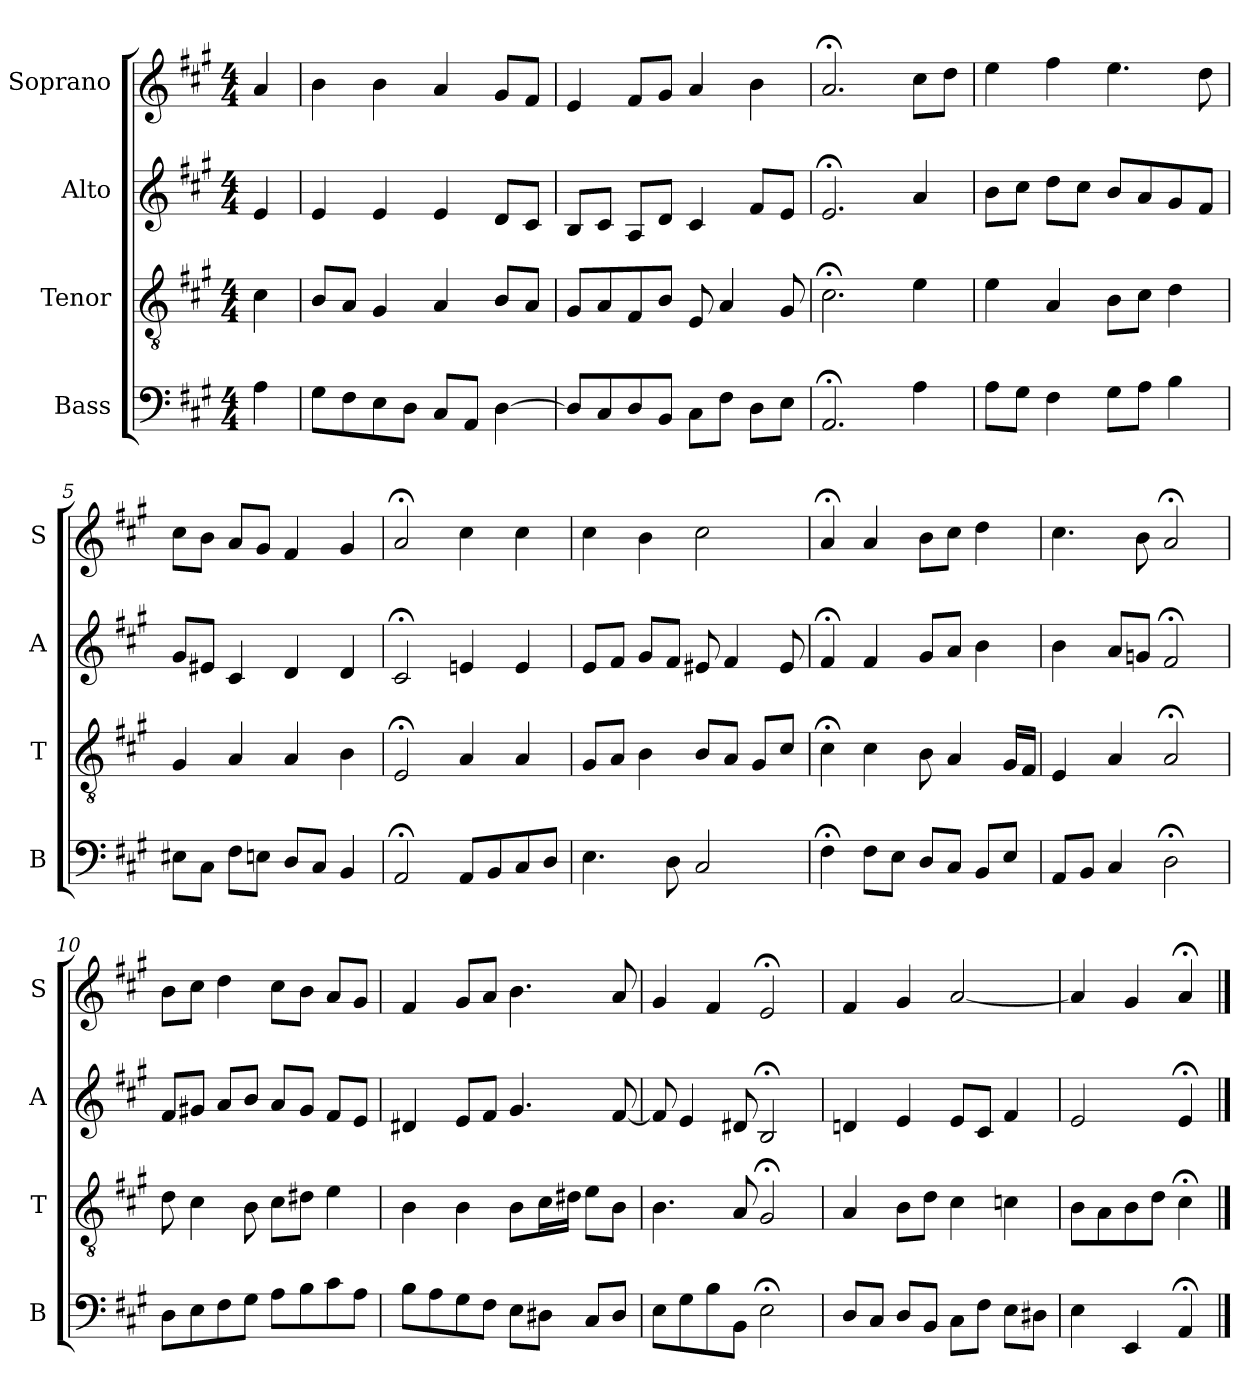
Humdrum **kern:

**kern	**kern	**kern	**kern
*part4	*part3	*part2	*part1
*staff4	*staff3	*staff2	*staff1
*I"Bass	*I"Tenor	*I"Alto	*I"Soprano
*I'B	*I'T	*I'A	*I'S
*clefF4	*clefGv2	*clefG2	*clefG2
*k[f#c#g#]	*k[f#c#g#]	*k[f#c#g#]	*k[f#c#g#]
*A:	*A:	*A:	*A:
*M4/4	*M4/4	*M4/4	*M4/4
*MM100	*MM100	*MM100	*MM100
=	=	=	=
4A	4c#	4e	4a
=1	=1	=1	=1
8G#L	8BL	4e	4b
8F#	8AJ	.	.
8E	4G#	4e	4b
8DJ	.	.	.
8C#L	4A	4e	4a
8AAJ	.	.	.
[4D	8BL	8dL	8g#L
.	8AJ	8c#J	8f#J
=2	=2	=2	=2
8DL]	8G#L	8BL	4e
8C#	8A	8c#J	.
8D	8F#	8AL	8f#L
8BBJ	8BJ	8dJ	8g#J
8C#L	8E	4c#	4a
8F#J	4A	.	.
8DL	.	8f#L	4b
8EJ	8G#	8eJ	.
=3	=3	=3	=3
2.AA;<	2.c#;<	2.e;<	2.a;<
4A	4e	4a	8cc#L
.	.	.	8ddJ
=4	=4	=4	=4
8AL	4e	8bL	4ee
8G#J	.	8cc#J	.
4F#	4A	8ddL	4ff#
.	.	8cc#J	.
8G#L	8BL	8bL	4.ee
8AJ	8c#J	8a	.
4B	4d	8g#	.
.	.	8f#J	8dd
=5	=5	=5	=5
8E#XL	4G#	8g#L	8cc#L
8C#J	.	8e#XJ	8bJ
8F#L	4A	4c#	8aL
8EnJ	.	.	8g#J
8DL	4A	4d	4f#
8C#J	.	.	.
4BB	4B	4d	4g#
=6	=6	=6	=6
2AA;<	2E;<	2c#;<	2a;<
8AAL	4A	4en	4cc#
8BB	.	.	.
8C#	4A	4e	4cc#
8DJ	.	.	.
=7	=7	=7	=7
4.E	8G#L	8eL	4cc#
.	8AJ	8f#J	.
.	4B	8g#L	4b
8D	.	8f#J	.
2C#	8BL	8e#X	2cc#
.	8AJ	4f#	.
.	8G#L	.	.
.	8c#J	8e#	.
=8	=8	=8	=8
4F#;<	4c#;<	4f#;<	4a;<
8F#L	4c#	4f#	4a
8EJ	.	.	.
8DL	8B	8g#L	8bL
8C#J	4A	8aJ	8cc#J
8BBL	.	4b	4dd
8EJ	16G#LL	.	.
.	16F#JJ	.	.
=9	=9	=9	=9
8AAL	4E	4b	4.cc#
8BBJ	.	.	.
4C#	4A	8aL	.
.	.	8gnJ	8b
2D;<	2A;<	2f#;<	2a;<
=10	=10	=10	=10
8DL	8d	8f#L	8bL
8E	4c#	8g#XJ	8cc#J
8F#	.	8aL	4dd
8G#J	8B	8bJ	.
8AL	8c#L	8aL	8cc#L
8B	8d#XJ	8g#J	8bJ
8c#	4e	8f#L	8aL
8AJ	.	8eJ	8g#J
=11	=11	=11	=11
8BL	4B	4d#X	4f#
8A	.	.	.
8G#	4B	8eL	8g#L
8F#J	.	8f#J	8aJ
8EL	8BL	4.g#	4.b
8D#XJ	16c#L	.	.
.	16d#XJJ	.	.
8C#L	8eL	.	.
8D#J	8BJ	[8f#	8a
=12	=12	=12	=12
8EL	4.B	8f#]	4g#
8G#	.	4e	.
8B	.	.	4f#
8BBJ	8A	8d#X	.
2E;<	2G#;<	2B;<	2e;<
=13	=13	=13	=13
8DL	4A	4dn	4f#
8C#J	.	.	.
8DL	8BL	4e	4g#
8BBJ	8dJ	.	.
8C#L	4c#	8eL	[2a
8F#J	.	8c#J	.
8EL	4cn	4f#	.
8D#XJ	.	.	.
=14	=14	=14	=14
4E	8BL	2e	4a]
.	8A	.	.
4EE	8B	.	4g#
.	8dJ	.	.
4AA;<	4c#;<	4e;<	4a;<
==	==	==	==
*-	*-	*-	*-
